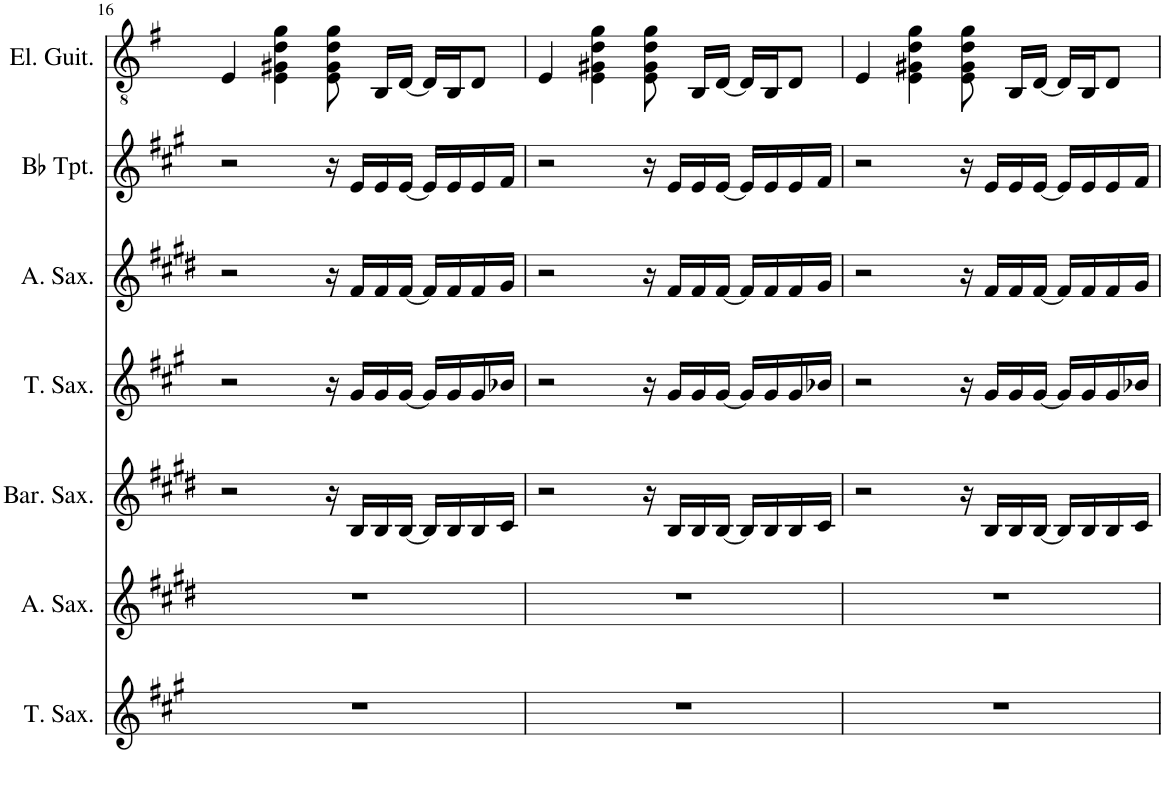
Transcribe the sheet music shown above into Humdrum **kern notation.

**kern	**kern	**kern	**kern	**kern	**kern	**kern
*part7	*part6	*part5	*part4	*part3	*part2	*part1
*staff7	*staff6	*staff5	*staff4	*staff3	*staff2	*staff1
*I"Lead Tenor Saxophone	*I"Lead Alto Saxophone	*I"Baritone Saxophone	*I"Tenor Saxophone	*I"Alto Saxophone	*I"Bb Trumpet	*I"Electric Guitar
*I'T. Sax.	*I'A. Sax.	*I'Bar. Sax.	*I'T. Sax.	*I'A. Sax.	*I'Bb Tpt.	*I'El. Guit.
!!LO:PB:g=z
*clefG2	*clefG2	*clefG2	*clefG2	*clefG2	*clefG2	*clefGv2
*Trd8c14	*Trd5c9	*Trd12c21	*Trd8c14	*Trd5c9	*Trd1c2	*
*k[f#c#g#]	*k[f#c#g#d#]	*k[f#c#g#d#]	*k[f#c#g#]	*k[f#c#g#d#]	*k[f#c#g#]	*k[f#]
*M4/4	*M4/4	*M4/4	*M4/4	*M4/4	*M4/4	*M4/4
=16	=16	=16	=16	=16	=16	=16
1r	1r	2r	2r	2r	2r	4E/
.	.	.	.	.	.	4E\ 4G#X\ 4d\ 4g\
.	.	16r	16r	16r	16r	8E\ 8G#\ 8d\ 8g\
.	.	16B/LL	16g#/LL	16f#/LL	16e/LL	.
.	.	16B/	16g#/	16f#/	16e/	16BB/LL
.	.	[16B/JJ	[16g#/JJ	[16f#/JJ	[16e/JJ	[16D/JJ
.	.	16B/LL]	16g#/LL]	16f#/LL]	16e/LL]	16D/LL]
.	.	16B/	16g#/	16f#/	16e/	16BB/J
.	.	16B/	16g#/	16f#/	16e/	8D/J
.	.	16c#/JJ	16b-X/JJ	16g#/JJ	16f#/JJ	.
=17	=17	=17	=17	=17	=17	=17
1r	1r	2r	2r	2r	2r	4E/
.	.	.	.	.	.	4E\ 4G#X\ 4d\ 4g\
.	.	16r	16r	16r	16r	8E\ 8G#\ 8d\ 8g\
.	.	16B/LL	16g#/LL	16f#/LL	16e/LL	.
.	.	16B/	16g#/	16f#/	16e/	16BB/LL
.	.	[16B/JJ	[16g#/JJ	[16f#/JJ	[16e/JJ	[16D/JJ
.	.	16B/LL]	16g#/LL]	16f#/LL]	16e/LL]	16D/LL]
.	.	16B/	16g#/	16f#/	16e/	16BB/J
.	.	16B/	16g#/	16f#/	16e/	8D/J
.	.	16c#/JJ	16b-X/JJ	16g#/JJ	16f#/JJ	.
=18	=18	=18	=18	=18	=18	=18
1r	1r	2r	2r	2r	2r	4E/
.	.	.	.	.	.	4E\ 4G#X\ 4d\ 4g\
.	.	16r	16r	16r	16r	8E\ 8G#\ 8d\ 8g\
.	.	16B/LL	16g#/LL	16f#/LL	16e/LL	.
.	.	16B/	16g#/	16f#/	16e/	16BB/LL
.	.	[16B/JJ	[16g#/JJ	[16f#/JJ	[16e/JJ	[16D/JJ
.	.	16B/LL]	16g#/LL]	16f#/LL]	16e/LL]	16D/LL]
.	.	16B/	16g#/	16f#/	16e/	16BB/J
.	.	16B/	16g#/	16f#/	16e/	8D/J
.	.	16c#/JJ	16b-X/JJ	16g#/JJ	16f#/JJ	.
=	=	=	=	=	=	=
*-	*-	*-	*-	*-	*-	*-
